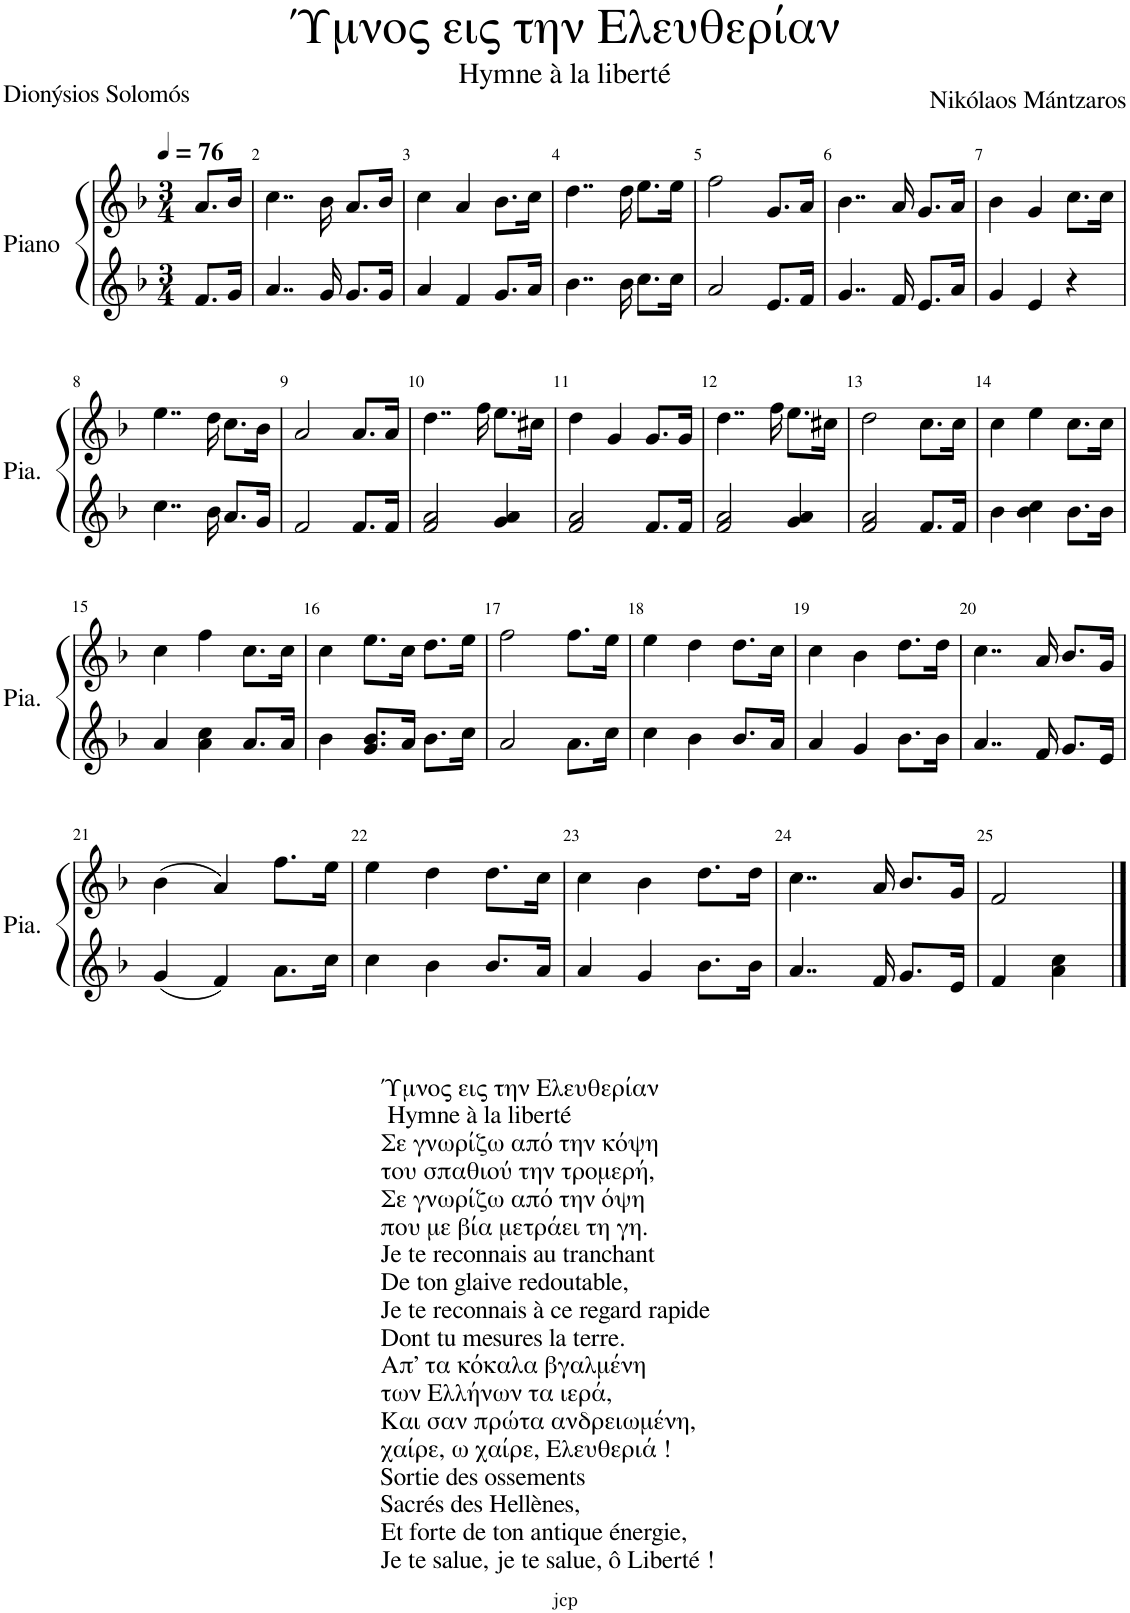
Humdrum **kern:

**kern	**kern
*part1	*part1
*staff2	*staff1
*I"Piano	*
*I'Pia.	*
*clefG2	*clefG2
*k[b-]	*k[b-]
*M3/4	*M3/4
*MM76	*MM76
=1	=1
8.f/L	8.a/L
16g/Jk	16b-/Jk
=2	=2
4..a/	4..cc\
16g/	16b-\
8.g/L	8.a/L
16g/Jk	16b-/Jk
=3	=3
4a/	4cc\
4f/	4a/
8.g/L	8.b-\L
16a/Jk	16cc\Jk
=4	=4
4..b-\	4..dd\
16b-\	16dd\
8.cc\L	8.ee\L
16cc\Jk	16ee\Jk
=5	=5
2a/	2ff\
8.e/L	8.g/L
16f/Jk	16a/Jk
=6	=6
4..g/	4..b-\
16f/	16a/
8.e/L	8.g/L
16a/Jk	16a/Jk
=7	=7
4g/	4b-\
4e/	4g/
4r	8.cc\L
.	16cc\Jk
!!LO:LB:g=z
=8	=8
4..cc\	4..ee\
16b-\	16dd\
8.a/L	8.cc\L
16g/Jk	16b-\Jk
=9	=9
2f/	2a/
8.f/L	8.a/L
16f/Jk	16a/Jk
=10	=10
2f/ 2a/	4..dd\
.	16ff\
4g/ 4a/	8.ee\L
.	16cc#X\Jk
=11	=11
2f/ 2a/	4dd\
.	4g/
8.f/L	8.g/L
16f/Jk	16g/Jk
=12	=12
2f/ 2a/	4..dd\
.	16ff\
4g/ 4a/	8.ee\L
.	16cc#X\Jk
=13	=13
2f/ 2a/	2dd\
8.f/L	8.cc\L
16f/Jk	16cc\Jk
=14	=14
4b-\	4cc\
4b-\ 4cc\	4ee\
8.b-\L	8.cc\L
16b-\Jk	16cc\Jk
!!LO:LB:g=z
=15	=15
4a/	4cc\
4a\ 4cc\	4ff\
8.a/L	8.cc\L
16a/Jk	16cc\Jk
=16	=16
4b-\	4cc\
8.g/ 8.b-/L	8.ee\L
16a/Jk	16cc\Jk
8.b-\L	8.dd\L
16cc\Jk	16ee\Jk
=17	=17
2a/	2ff\
8.a\L	8.ff\L
16cc\Jk	16ee\Jk
=18	=18
4cc\	4ee\
4b-\	4dd\
8.b-/L	8.dd\L
16a/Jk	16cc\Jk
=19	=19
4a/	4cc\
4g/	4b-\
8.b-\L	8.dd\L
16b-\Jk	16dd\Jk
=20	=20
4..a/	4..cc\
16f/	16a/
8.g/L	8.b-/L
16e/Jk	16g/Jk
!!LO:LB:g=z
=21	=21
4g/	(4b-\
4f/	4a/)
8.a\L	8.ff\L
16cc\Jk	16ee\Jk
=22	=22
4cc\	4ee\
4b-\	4dd\
8.b-/L	8.dd\L
16a/Jk	16cc\Jk
=23	=23
4a/	4cc\
4g/	4b-\
8.b-\L	8.dd\L
16b-\Jk	16dd\Jk
=24	=24
4..a/	4..cc\
16f/	16a/
8.g/L	8.b-/L
16e/Jk	16g/Jk
=25	=25
4f/	2f/
!LO:TX:b:t=Ύμνος εις την Ελευθερίαν	!
!LO:TX:b:t=Hymne à la liberté	!
!LO:TX:b:t=Σε γνωρίζω από την κόψη	!
!LO:TX:b:t=του σπαθιού την τρομερή,	!
!LO:TX:b:t=Σε γνωρίζω από την όψη	!
!LO:TX:b:t=που με βία μετράει τη γη.	!
!LO:TX:b:t=Je te reconnais au tranchant	!
!LO:TX:b:t=De ton glaive redoutable,	!
!LO:TX:b:t=Je te reconnais à ce regard rapide	!
!LO:TX:b:t=Dont tu mesures la terre.	!
!LO:TX:b:t=Απ’ τα κόκαλα βγαλμένη	!
!LO:TX:b:t=των Ελλήνων τα ιερά,	!
!LO:TX:b:t=Και σαν πρώτα ανδρειωμένη,	!
!LO:TX:b:t=χαίρε, ω χαίρε, Ελευθεριά !	!
!LO:TX:b:t=Sortie des ossements	!
!LO:TX:b:t=Sacrés des Hellènes,	!
!LO:TX:b:t=Et forte de ton antique énergie,	!
!LO:TX:b:t=Je te salue, je te salue, ô Liberté !	!
4a\ 4cc\	.
==	==
*-	*-
